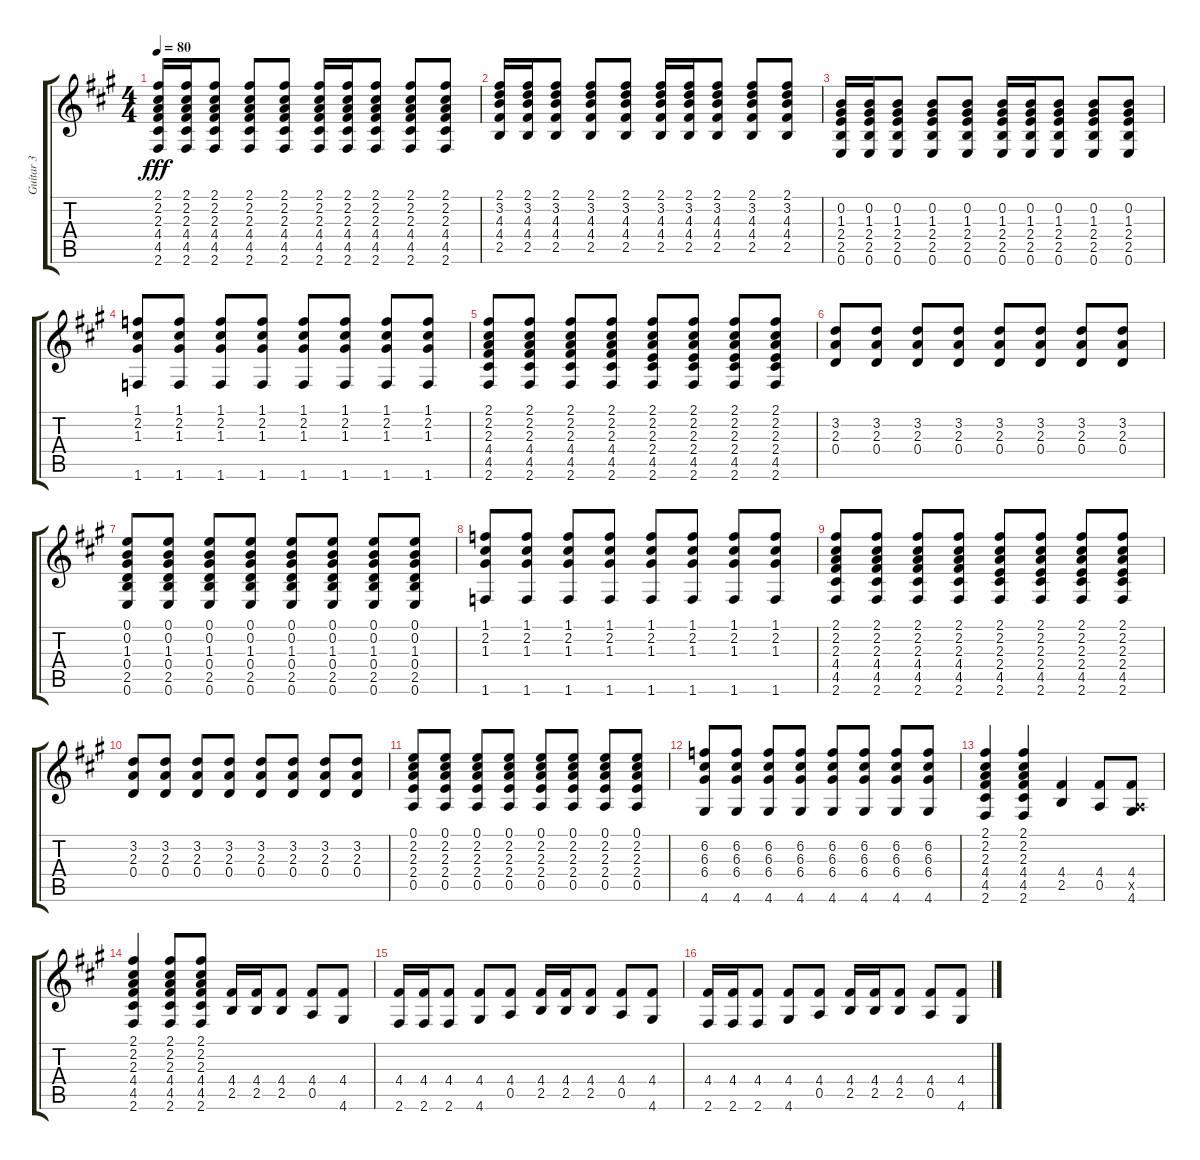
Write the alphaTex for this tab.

\track ("Guitar 3" "Guitar 3") {instrument distortionguitar}
\staff {score tabs}
\tuning (E4 B3 G3 D3 A2 E2) {hide}
\ts (4 4)
\tempo 80
\clef g2
\ks a
(2.1 2.2 2.3 4.4 4.5 2.6).16{dy fff} (2.1 2.2 2.3 4.4 4.5 2.6).16 (2.1 2.2 2.3 4.4 4.5 2.6).8 (2.1 2.2 2.3 4.4 4.5 2.6).8 (2.1 2.2 2.3 4.4 4.5 2.6).8 (2.1 2.2 2.3 4.4 4.5 2.6).16 (2.1 2.2 2.3 4.4 4.5 2.6).16 (2.1 2.2 2.3 4.4 4.5 2.6).8 (2.1 2.2 2.3 4.4 4.5 2.6).8 (2.1 2.2 2.3 4.4 4.5 2.6).8 |
(2.1 3.2 4.3 4.4 2.5).16 (2.1 3.2 4.3 4.4 2.5).16 (2.1 3.2 4.3 4.4 2.5).8 (2.1 3.2 4.3 4.4 2.5).8 (2.1 3.2 4.3 4.4 2.5).8 (2.1 3.2 4.3 4.4 2.5).16 (2.1 3.2 4.3 4.4 2.5).16 (2.1 3.2 4.3 4.4 2.5).8 (2.1 3.2 4.3 4.4 2.5).8 (2.1 3.2 4.3 4.4 2.5).8 |
(0.2 1.3 2.4 2.5 0.6).16 (0.2 1.3 2.4 2.5 0.6).16 (0.2 1.3 2.4 2.5 0.6).8 (0.2 1.3 2.4 2.5 0.6).8 (0.2 1.3 2.4 2.5 0.6).8 (0.2 1.3 2.4 2.5 0.6).16 (0.2 1.3 2.4 2.5 0.6).16 (0.2 1.3 2.4 2.5 0.6).8 (0.2 1.3 2.4 2.5 0.6).8 (0.2 1.3 2.4 2.5 0.6).8 |
(1.1 2.2 1.3 1.6).8 (1.1 2.2 1.3 1.6).8 (1.1 2.2 1.3 1.6).8 (1.1 2.2 1.3 1.6).8 (1.1 2.2 1.3 1.6).8 (1.1 2.2 1.3 1.6).8 (1.1 2.2 1.3 1.6).8 (1.1 2.2 1.3 1.6).8 |
(2.1 2.2 2.3 4.4 4.5 2.6).8 (2.1 2.2 2.3 4.4 4.5 2.6).8 (2.1 2.2 2.3 4.4 4.5 2.6).8 (2.1 2.2 2.3 4.4 4.5 2.6).8 (2.1 2.2 2.3 2.4 4.5 2.6).8 (2.1 2.2 2.3 2.4 4.5 2.6).8 (2.1 2.2 2.3 2.4 4.5 2.6).8 (2.1 2.2 2.3 2.4 4.5 2.6).8 |
(3.2 2.3 0.4).8 (3.2 2.3 0.4).8 (3.2 2.3 0.4).8 (3.2 2.3 0.4).8 (3.2 2.3 0.4).8 (3.2 2.3 0.4).8 (3.2 2.3 0.4).8 (3.2 2.3 0.4).8 |
(0.1 0.2 1.3 0.4 2.5 0.6).8 (0.1 0.2 1.3 0.4 2.5 0.6).8 (0.1 0.2 1.3 0.4 2.5 0.6).8 (0.1 0.2 1.3 0.4 2.5 0.6).8 (0.1 0.2 1.3 0.4 2.5 0.6).8 (0.1 0.2 1.3 0.4 2.5 0.6).8 (0.1 0.2 1.3 0.4 2.5 0.6).8 (0.1 0.2 1.3 0.4 2.5 0.6).8 |
(1.1 2.2 1.3 1.6).8 (1.1 2.2 1.3 1.6).8 (1.1 2.2 1.3 1.6).8 (1.1 2.2 1.3 1.6).8 (1.1 2.2 1.3 1.6).8 (1.1 2.2 1.3 1.6).8 (1.1 2.2 1.3 1.6).8 (1.1 2.2 1.3 1.6).8 |
(2.1 2.2 2.3 4.4 4.5 2.6).8 (2.1 2.2 2.3 4.4 4.5 2.6).8 (2.1 2.2 2.3 4.4 4.5 2.6).8 (2.1 2.2 2.3 4.4 4.5 2.6).8 (2.1 2.2 2.3 2.4 4.5 2.6).8 (2.1 2.2 2.3 2.4 4.5 2.6).8 (2.1 2.2 2.3 2.4 4.5 2.6).8 (2.1 2.2 2.3 2.4 4.5 2.6).8 |
(3.2 2.3 0.4).8 (3.2 2.3 0.4).8 (3.2 2.3 0.4).8 (3.2 2.3 0.4).8 (3.2 2.3 0.4).8 (3.2 2.3 0.4).8 (3.2 2.3 0.4).8 (3.2 2.3 0.4).8 |
(0.1 2.2 2.3 2.4 0.5).8 (0.1 2.2 2.3 2.4 0.5).8 (0.1 2.2 2.3 2.4 0.5).8 (0.1 2.2 2.3 2.4 0.5).8 (0.1 2.2 2.3 2.4 0.5).8 (0.1 2.2 2.3 2.4 0.5).8 (0.1 2.2 2.3 2.4 0.5).8 (0.1 2.2 2.3 2.4 0.5).8 |
(6.2 6.3 6.4 4.6).8 (6.2 6.3 6.4 4.6).8 (6.2 6.3 6.4 4.6).8 (6.2 6.3 6.4 4.6).8 (6.2 6.3 6.4 4.6).8 (6.2 6.3 6.4 4.6).8 (6.2 6.3 6.4 4.6).8 (6.2 6.3 6.4 4.6).8 |
(2.1 2.2 2.3 4.4 4.5 2.6).4 (2.1 2.2 2.3 4.4 4.5 2.6).4 (4.4 2.5).4 (4.4 0.5).8 (4.4 0.5{x} 4.6).8 |
(2.1 2.2 2.3 4.4 4.5 2.6).4 (2.1 2.2 2.3 4.4 4.5 2.6).8 (2.1 2.2 2.3 4.4 4.5 2.6).8 (4.4 2.5).16 (4.4 2.5).16 (4.4 2.5).8 (4.4 0.5).8 (4.4 4.6).8 |
(4.4 2.6).16 (4.4 2.6).16 (4.4 2.6).8 (4.4 4.6).8 (4.4 0.5).8 (4.4 2.5).16 (4.4 2.5).16 (4.4 2.5).8 (4.4 0.5).8 (4.4 4.6).8 |
(4.4 2.6).16 (4.4 2.6).16 (4.4 2.6).8 (4.4 4.6).8 (4.4 0.5).8 (4.4 2.5).16 (4.4 2.5).16 (4.4 2.5).8 (4.4 0.5).8 (4.4 4.6).8
